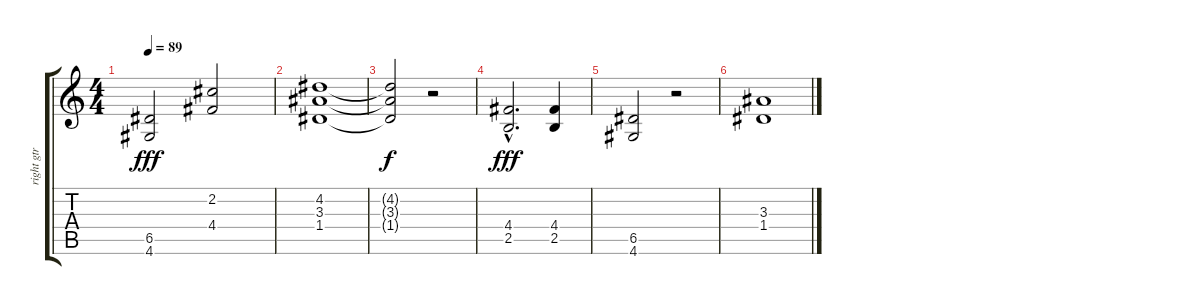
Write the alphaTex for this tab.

\track ("right gtr" "right gtr") {instrument overdrivenguitar}
\staff {score tabs}
\tuning (E4 B3 G3 D3 A2 E2) {hide}
\ts (4 4)
\tempo 89
\clef g2
\ks c
(6.5 4.6).2{dy fff} (2.2 4.4).2 |
(4.2 3.3 1.4).1 |
(4.2{t} 3.3{t} 1.4{t}).2{dy f} r.2 |
(4.4{hac} 2.5{hac}).2{d dy fff} (4.4 2.5).4 |
(6.5 4.6).2 r.2 |
(3.3 1.4).1
